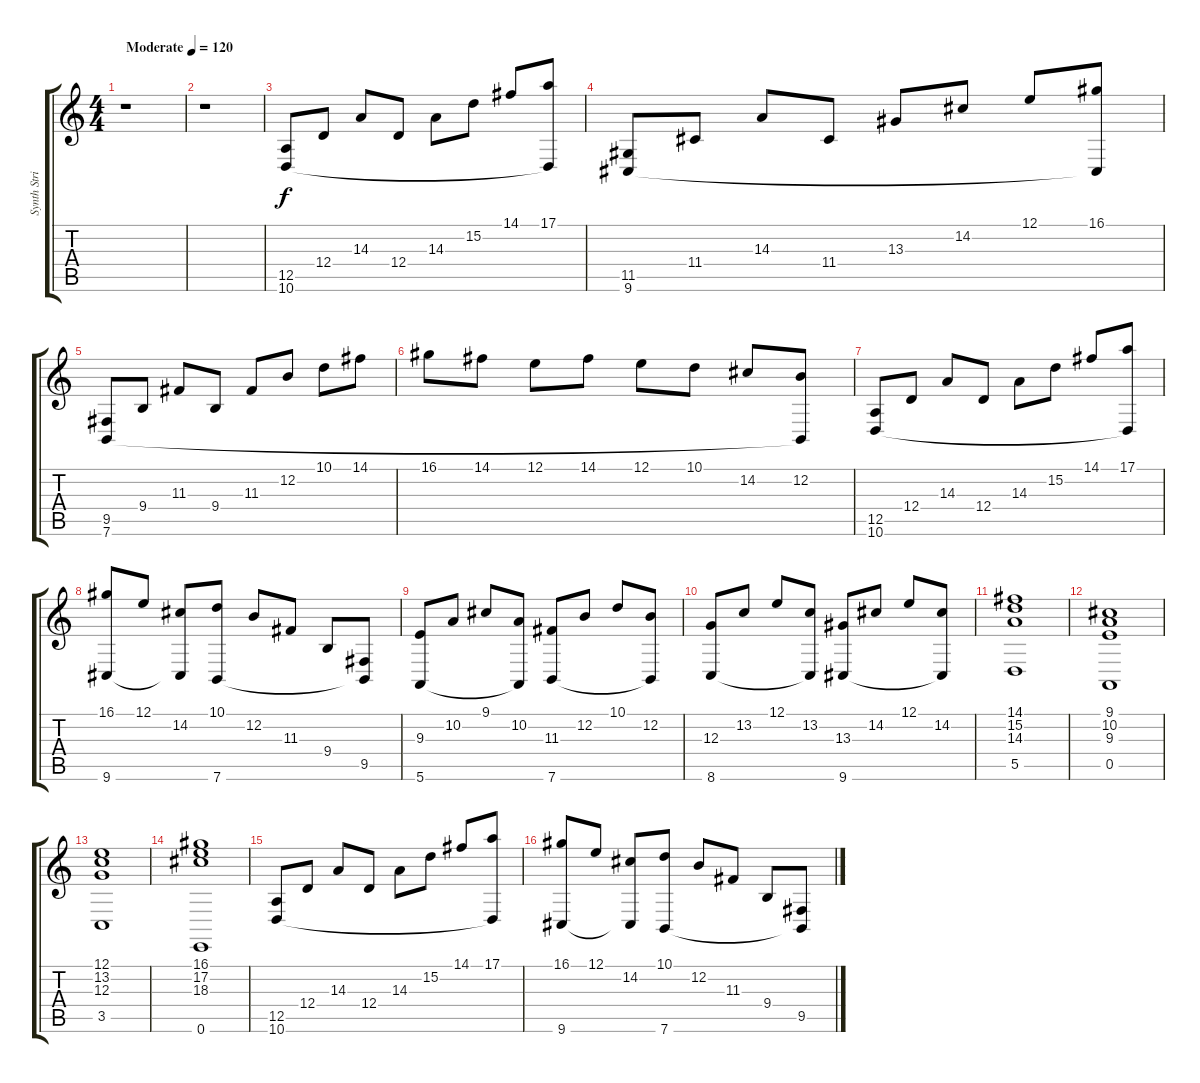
\track ("Synth Strings" "Synth Stri") {instrument stringensemble1}
\staff {score tabs}
\tuning (E4 B3 G3 D3 A2 E2) {hide}
\ts (4 4)
\tempo (120 "Moderate")
\clef g2
\ks c
r.1{dy f instrument stringensemble1} |
r.1 |
(12.5 10.6).8 12.4.8 14.3.8 12.4.8 14.3.8 15.2.8 14.1.8 (17.1 10.6{t}).8 |
(11.5 9.6).8 11.4.8 14.3.8 11.4.8 13.3.8 14.2.8 12.1.8 (16.1 9.6{t}).8 |
(9.5 7.6).8 9.4.8 11.3.8 9.4.8 11.3.8 12.2.8 10.1.8 14.1.8 |
16.1.8 14.1.8 12.1.8 14.1.8 12.1.8 10.1.8 14.2.8 (12.2 7.6{t}).8 |
(12.5 10.6).8 12.4.8 14.3.8 12.4.8 14.3.8 15.2.8 14.1.8 (17.1 10.6{t}).8 |
(16.1 9.6).8 12.1.8 (14.2 9.6{t}).8 (10.1 7.6).8 12.2.8 11.3.8 9.4.8 (9.5 7.6{t}).8 |
(9.3 5.6).8 10.2.8 9.1.8 (10.2 5.6{t}).8 (11.3 7.6).8 12.2.8 10.1.8 (12.2 7.6{t}).8 |
(12.3 8.6).8 13.2.8 12.1.8 (13.2 8.6{t}).8 (13.3 9.6).8 14.2.8 12.1.8 (14.2 9.6{t}).8 |
(14.1 15.2 14.3 5.5).1 |
(9.1 10.2 9.3 0.5).1 |
(12.1 13.2 12.3 3.5).1 |
(16.1 17.2 18.3 0.6).1 |
(12.5 10.6).8 12.4.8 14.3.8 12.4.8 14.3.8 15.2.8 14.1.8 (17.1 10.6{t}).8 |
(16.1 9.6).8 12.1.8 (14.2 9.6{t}).8 (10.1 7.6).8 12.2.8 11.3.8 9.4.8 (9.5 7.6{t}).8
